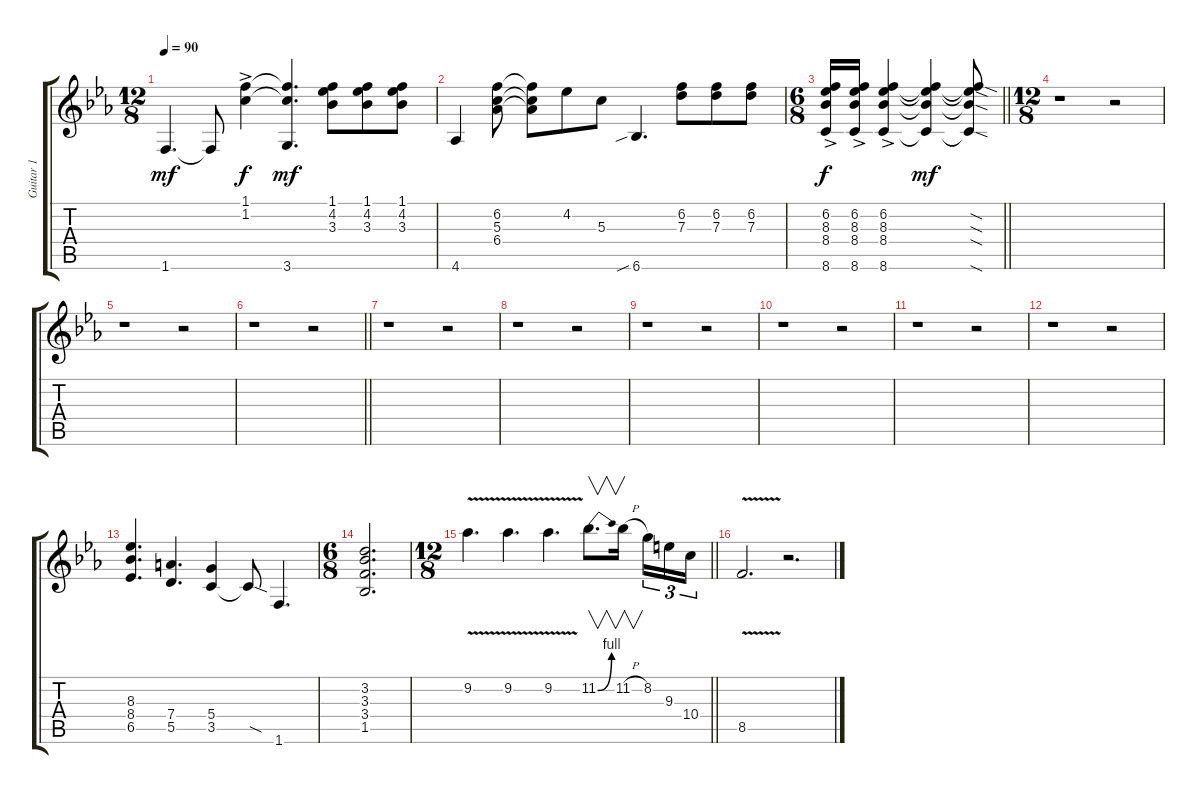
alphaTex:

\track ("Guitar 1" "Guitar 1") {instrument distortionguitar}
\staff {score tabs}
\tuning (E4 B3 G3 D3 A2 E2) {hide}
\ts (12 8)
\tempo 90
\clef g2
\ks eb
1.6.4{d dy mf} 1.6{t}.8 (1.1{ac} 1.2{ac}).4{dy f} (1.1{t} 1.2{t} 3.6).4{d dy mf} (1.1 4.2 3.3).8 (1.1 4.2 3.3).8 (1.1 4.2 3.3).8 |
4.6.4 (6.2 5.3 6.4).8 (6.2{t} 5.3{t} 6.4{t}).8 4.2.8 5.3.8 6.6{sib}.4{d} (6.2 7.3).8 (6.2 7.3).8 (6.2 7.3).8 |
\ts (6 8)
\barLineRight lightlight
(6.2{ac} 8.3{ac} 8.4{ac} 8.6{ac}).16{dy f} (6.2{ac} 8.3{ac} 8.4{ac} 8.6{ac}).16 (6.2{ac} 8.3{ac} 8.4{ac} 8.6{ac}).4 (6.2{t} 8.3{t} 8.4{t} 8.6{t}).4{dy mf} (6.2{sod t} 8.3{sod t} 8.4{sod t} 8.6{sod t}).8 |
\ts (12 8)
r.1 r.2 |
r.1 r.2 |
\barLineRight lightlight
r.1 r.2 |
r.1 r.2 |
r.1 r.2 |
r.1 r.2 |
r.1 r.2 |
r.1 r.2 |
r.1 r.2 |
(8.3 8.4 6.5).4{d} (7.4 5.5).4{d} (5.4 3.5).4 3.5{sod t}.8 1.6.4{d} |
\ts (6 8)
(3.2 3.3 3.4 1.5).2{d} |
\ts (12 8)
\barLineRight lightlight
9.2{v}.4{d} 9.2{v}.4{d} 9.2{v}.4{d} 11.2{be (bend 0 0 60 4)}.8{v d} 11.2{h}.16{v beam splitsecondary} 8.2.16{tu (3 2)} 9.3.16{tu (3 2)} 10.4.16{tu (3 2)} |
8.5{v}.2{d} r.2{d}
